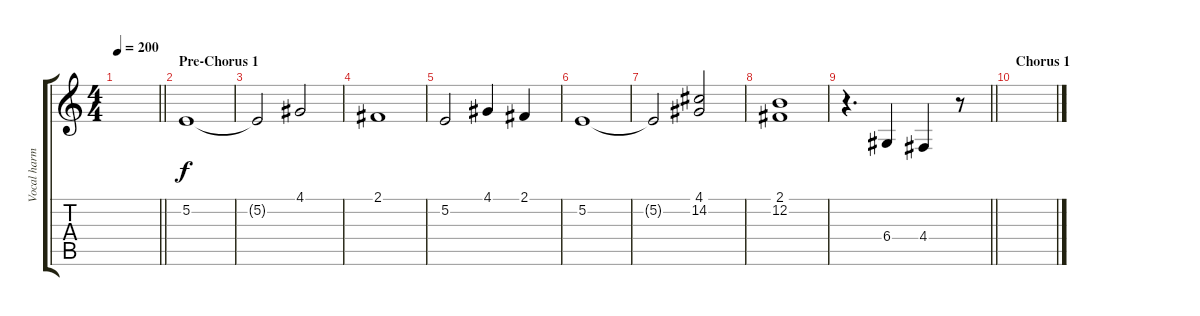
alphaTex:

\track ("Vocal harm." "Vocal harm") {instrument englishhorn}
\staff {score tabs}
\tuning (E4 B3 G3 D3 A2 E2) {hide}
\ts (4 4)
\tempo 200
\clef g2
\barLineRight lightlight
\ks c
|
\section ("" "Pre-Chorus 1")
5.2.1 |
5.2{t}.2 4.1.2 |
2.1.1 |
5.2.2 4.1.4 2.1.4 |
5.2.1 |
5.2{t}.2 (4.1 14.2).2 |
(2.1 12.2).1 |
\barLineRight lightlight
r.4{d} 6.4.4 4.4.4 r.8 |
\section ("" "Chorus 1")
